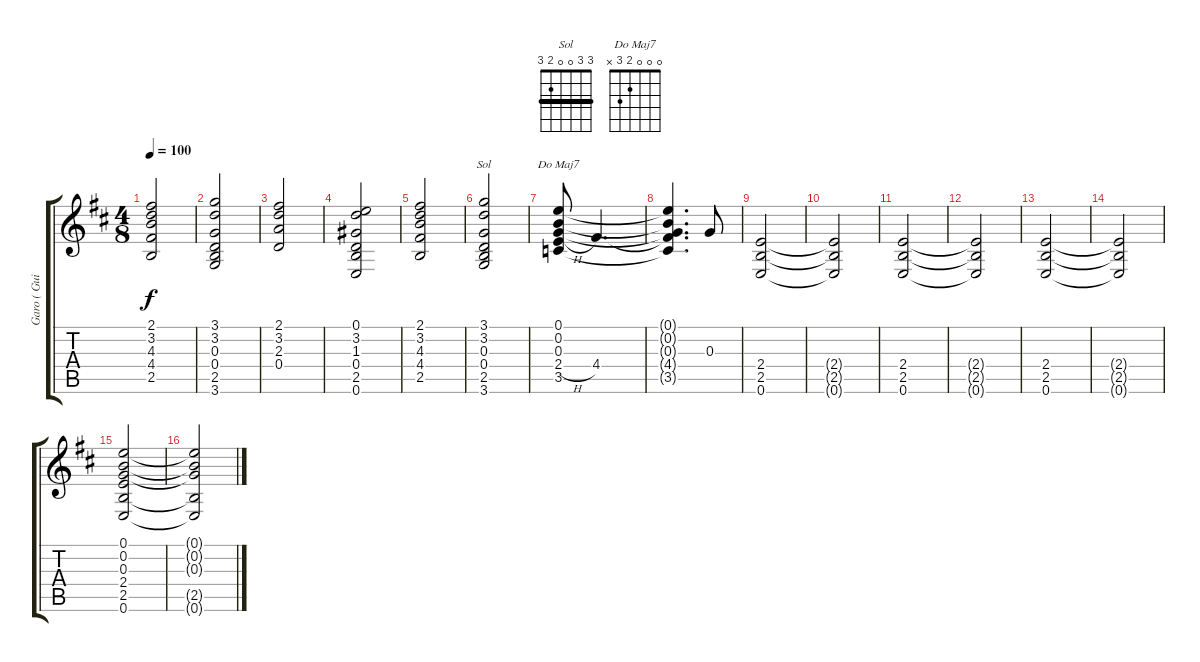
\track ("Garo ( Guitarra Ritmica)" "Garo ( Gui") {instrument acousticguitarnylon}
\staff {score tabs}
\tuning (E4 B3 G3 D3 A2 E2) {hide}
\chord ("Sol " 3 3 0 0 2 3) {barre 3}
\chord ("Do Maj7" 0 0 0 2 3 x)
\ts (4 8)
\tempo 100
\clef g2
\ks bminor
(2.1 3.2 4.3 4.4 2.5).2{dy f} |
(3.1 3.2 0.3 0.4 2.5 3.6).2 |
(2.1 3.2 2.3 0.4).2 |
(0.1 3.2 1.3 0.4 2.5 0.6).2 |
(2.1 3.2 4.3 4.4 2.5).2 |
(3.1 3.2 0.3 0.4 2.5 3.6).2{ch "Sol "} |
(0.1 0.2 0.3 2.4{h} 3.5).8{ch "Do Maj7"} 4.4.4{d} |
(0.1{t} 0.2{t} 0.3{t} 4.4{t} 3.5{t}).4{d} 0.3.8 |
(2.4 2.5 0.6).2 |
(2.4{t} 2.5{t} 0.6{t}).2 |
(2.4 2.5 0.6).2 |
(2.4{t} 2.5{t} 0.6{t}).2 |
(2.4 2.5 0.6).2 |
(2.4{t} 2.5{t} 0.6{t}).2 |
(0.1 0.2 0.3 2.4 2.5 0.6).2 |
(0.1{t} 0.2{t} 0.3{t} 2.5{t} 0.6{t}).2
